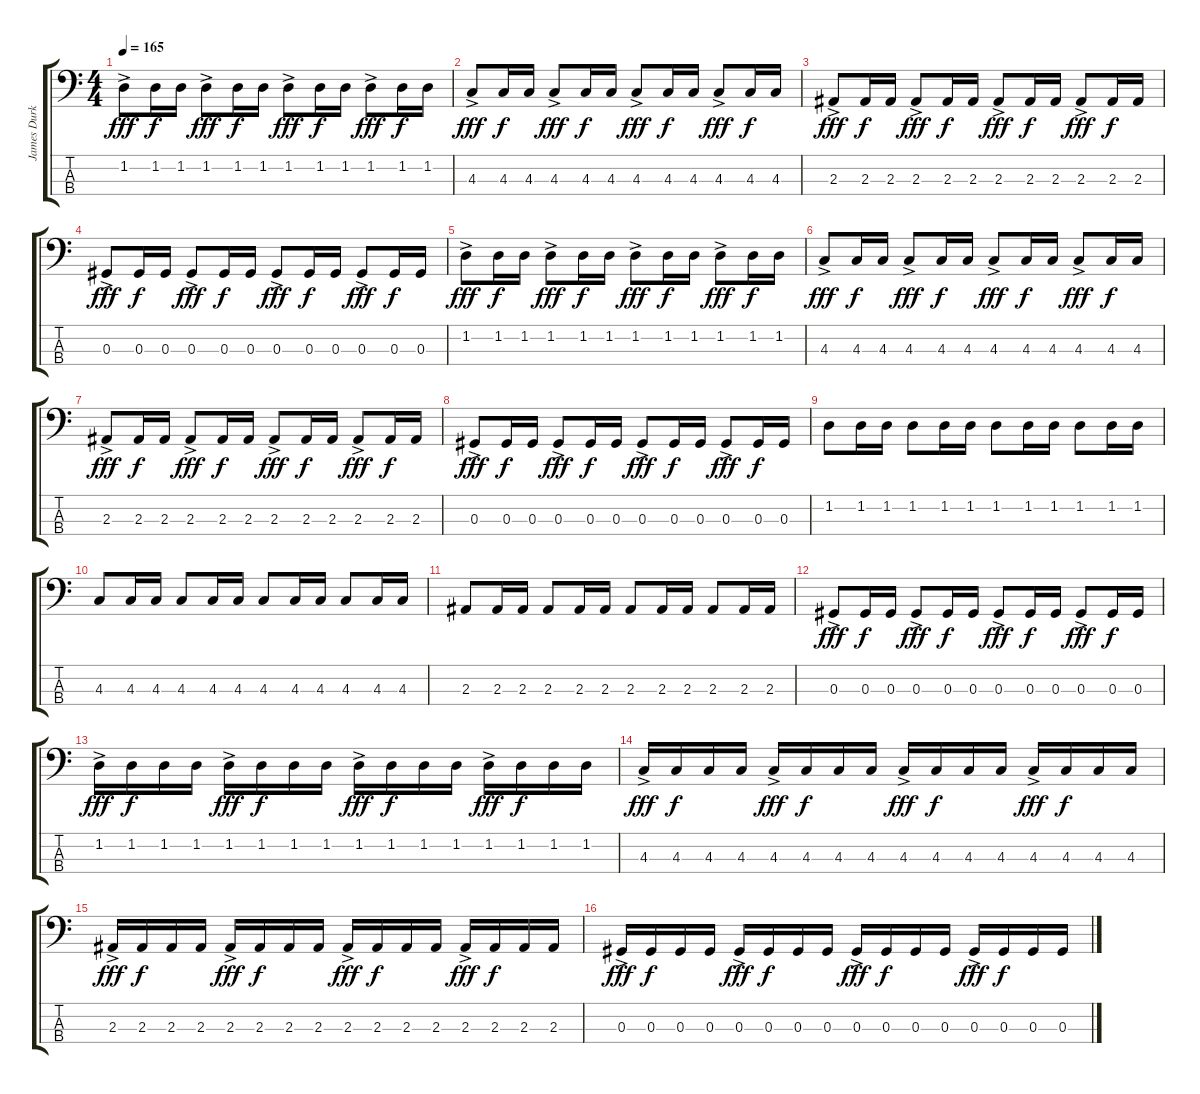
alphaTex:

\track ("James Durkin (Bass)" "James Durk") {instrument electricbasspick}
\staff {score tabs}
\tuning (Gb2 Db2 Ab1 Eb1) {hide}
\ts (4 4)
\tempo 165
\clef f4
\ks c
1.2{ac}.8{dy fff} 1.2.16{dy f} 1.2.16 1.2{ac}.8{dy fff} 1.2.16{dy f} 1.2.16 1.2{ac}.8{dy fff} 1.2.16{dy f} 1.2.16 1.2{ac}.8{dy fff} 1.2.16{dy f} 1.2.16 |
4.3{ac}.8{dy fff} 4.3.16{dy f} 4.3.16 4.3{ac}.8{dy fff} 4.3.16{dy f} 4.3.16 4.3{ac}.8{dy fff} 4.3.16{dy f} 4.3.16 4.3{ac}.8{dy fff} 4.3.16{dy f} 4.3.16 |
2.3{ac}.8{dy fff} 2.3.16{dy f} 2.3.16 2.3{ac}.8{dy fff} 2.3.16{dy f} 2.3.16 2.3{ac}.8{dy fff} 2.3.16{dy f} 2.3.16 2.3{ac}.8{dy fff} 2.3.16{dy f} 2.3.16 |
0.3{ac}.8{dy fff} 0.3.16{dy f} 0.3.16 0.3{ac}.8{dy fff} 0.3.16{dy f} 0.3.16 0.3{ac}.8{dy fff} 0.3.16{dy f} 0.3.16 0.3{ac}.8{dy fff} 0.3.16{dy f} 0.3.16 |
1.2{ac}.8{dy fff} 1.2.16{dy f} 1.2.16 1.2{ac}.8{dy fff} 1.2.16{dy f} 1.2.16 1.2{ac}.8{dy fff} 1.2.16{dy f} 1.2.16 1.2{ac}.8{dy fff} 1.2.16{dy f} 1.2.16 |
4.3{ac}.8{dy fff} 4.3.16{dy f} 4.3.16 4.3{ac}.8{dy fff} 4.3.16{dy f} 4.3.16 4.3{ac}.8{dy fff} 4.3.16{dy f} 4.3.16 4.3{ac}.8{dy fff} 4.3.16{dy f} 4.3.16 |
2.3{ac}.8{dy fff} 2.3.16{dy f} 2.3.16 2.3{ac}.8{dy fff} 2.3.16{dy f} 2.3.16 2.3{ac}.8{dy fff} 2.3.16{dy f} 2.3.16 2.3{ac}.8{dy fff} 2.3.16{dy f} 2.3.16 |
0.3{ac}.8{dy fff} 0.3.16{dy f} 0.3.16 0.3{ac}.8{dy fff} 0.3.16{dy f} 0.3.16 0.3{ac}.8{dy fff} 0.3.16{dy f} 0.3.16 0.3{ac}.8{dy fff} 0.3.16{dy f} 0.3.16 |
1.2.8 1.2.16 1.2.16 1.2.8 1.2.16 1.2.16 1.2.8 1.2.16 1.2.16 1.2.8 1.2.16 1.2.16 |
4.3.8 4.3.16 4.3.16 4.3.8 4.3.16 4.3.16 4.3.8 4.3.16 4.3.16 4.3.8 4.3.16 4.3.16 |
2.3.8 2.3.16 2.3.16 2.3.8 2.3.16 2.3.16 2.3.8 2.3.16 2.3.16 2.3.8 2.3.16 2.3.16 |
0.3{ac}.8{dy fff} 0.3.16{dy f} 0.3.16 0.3{ac}.8{dy fff} 0.3.16{dy f} 0.3.16 0.3{ac}.8{dy fff} 0.3.16{dy f} 0.3.16 0.3{ac}.8{dy fff} 0.3.16{dy f} 0.3.16 |
1.2{ac}.16{dy fff} 1.2.16{dy f} 1.2.16 1.2.16 1.2{ac}.16{dy fff} 1.2.16{dy f} 1.2.16 1.2.16 1.2{ac}.16{dy fff} 1.2.16{dy f} 1.2.16 1.2.16 1.2{ac}.16{dy fff} 1.2.16{dy f} 1.2.16 1.2.16 |
4.3{ac}.16{dy fff} 4.3.16{dy f} 4.3.16 4.3.16 4.3{ac}.16{dy fff} 4.3.16{dy f} 4.3.16 4.3.16 4.3{ac}.16{dy fff} 4.3.16{dy f} 4.3.16 4.3.16 4.3{ac}.16{dy fff} 4.3.16{dy f} 4.3.16 4.3.16 |
2.3{ac}.16{dy fff} 2.3.16{dy f} 2.3.16 2.3.16 2.3{ac}.16{dy fff} 2.3.16{dy f} 2.3.16 2.3.16 2.3{ac}.16{dy fff} 2.3.16{dy f} 2.3.16 2.3.16 2.3{ac}.16{dy fff} 2.3.16{dy f} 2.3.16 2.3.16 |
0.3{ac}.16{dy fff} 0.3.16{dy f} 0.3.16 0.3.16 0.3{ac}.16{dy fff} 0.3.16{dy f} 0.3.16 0.3.16 0.3{ac}.16{dy fff} 0.3.16{dy f} 0.3.16 0.3.16 0.3{ac}.16{dy fff} 0.3.16{dy f} 0.3.16 0.3.16
